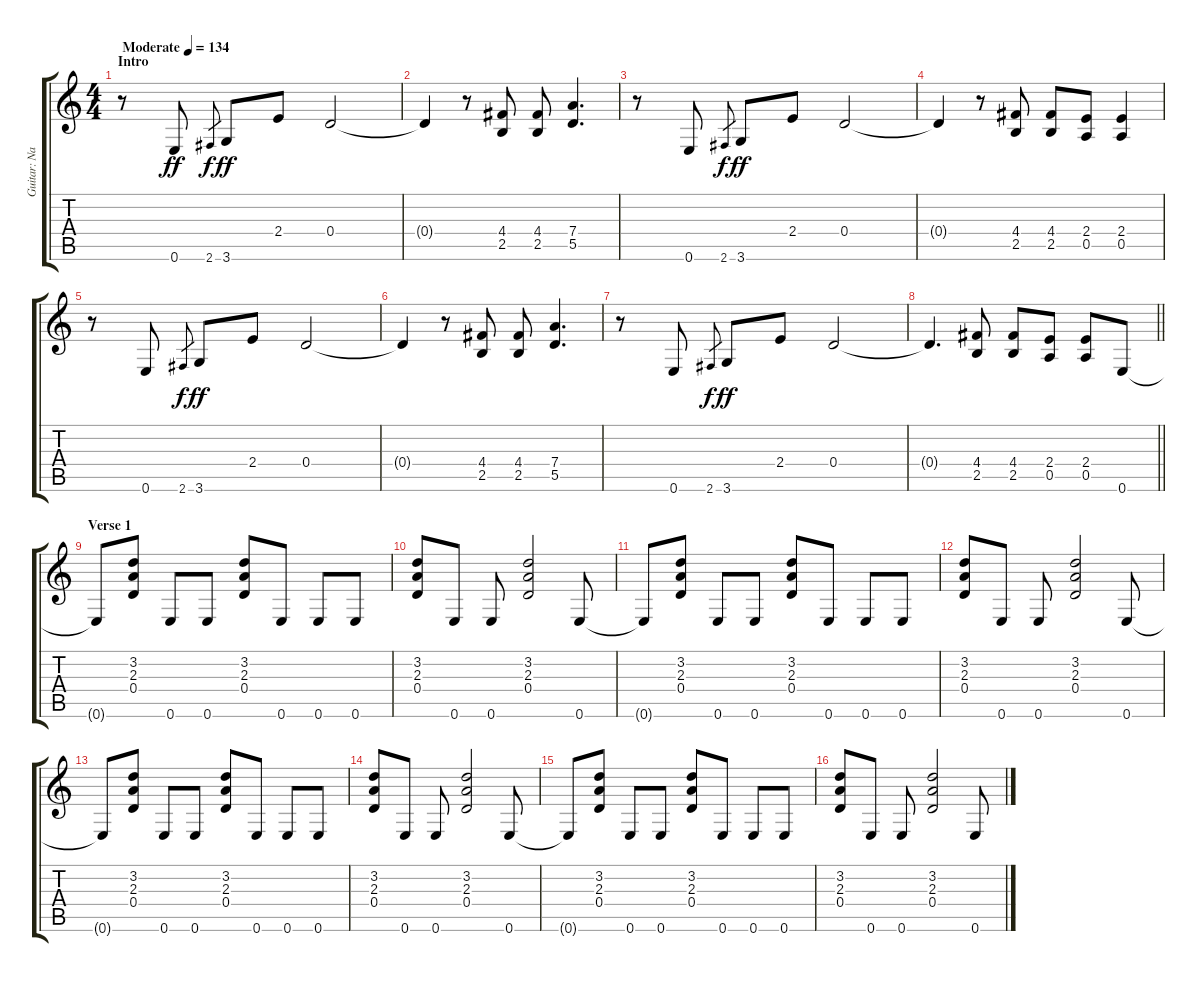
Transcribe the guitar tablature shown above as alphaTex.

\track ("Guitar: Nancy" "Guitar: Na") {instrument overdrivenguitar}
\staff {score tabs}
\tuning (E4 B3 G3 D3 A2 E2) {hide}
\ts (4 4)
\section ("" "Intro")
\tempo (134 "Moderate")
\clef g2
\ks c
r.8{dy ff instrument overdrivenguitar} 0.6.8 2.6.8{gr dy f} 3.6.8{dy ff} 2.4.8 0.4.2 |
0.4{t}.4 r.8 (4.4 2.5).8 (4.4 2.5).8 (7.4 5.5).4{d} |
r.8 0.6.8 2.6.8{gr dy f} 3.6.8{dy ff} 2.4.8 0.4.2 |
0.4{t}.4 r.8 (4.4 2.5).8 (4.4 2.5).8 (2.4 0.5).8 (2.4 0.5).4 |
r.8 0.6.8 2.6.8{gr dy f} 3.6.8{dy ff} 2.4.8 0.4.2 |
0.4{t}.4 r.8 (4.4 2.5).8 (4.4 2.5).8 (7.4 5.5).4{d} |
r.8 0.6.8 2.6.8{gr dy f} 3.6.8{dy ff} 2.4.8 0.4.2 |
\barLineRight lightlight
0.4{t}.4{d} (4.4 2.5).8 (4.4 2.5).8 (2.4 0.5).8 (2.4 0.5).8 0.6.8 |
\section ("" "Verse 1")
0.6{t}.8 (3.2 2.3 0.4).8 0.6.8 0.6.8 (3.2 2.3 0.4).8 0.6.8 0.6.8 0.6.8 |
(3.2 2.3 0.4).8 0.6.8 0.6.8 (3.2 2.3 0.4).2 0.6.8 |
0.6{t}.8 (3.2 2.3 0.4).8 0.6.8 0.6.8 (3.2 2.3 0.4).8 0.6.8 0.6.8 0.6.8 |
(3.2 2.3 0.4).8 0.6.8 0.6.8 (3.2 2.3 0.4).2 0.6.8 |
0.6{t}.8 (3.2 2.3 0.4).8 0.6.8 0.6.8 (3.2 2.3 0.4).8 0.6.8 0.6.8 0.6.8 |
(3.2 2.3 0.4).8 0.6.8 0.6.8 (3.2 2.3 0.4).2 0.6.8 |
0.6{t}.8 (3.2 2.3 0.4).8 0.6.8 0.6.8 (3.2 2.3 0.4).8 0.6.8 0.6.8 0.6.8 |
(3.2 2.3 0.4).8 0.6.8 0.6.8 (3.2 2.3 0.4).2 0.6.8
